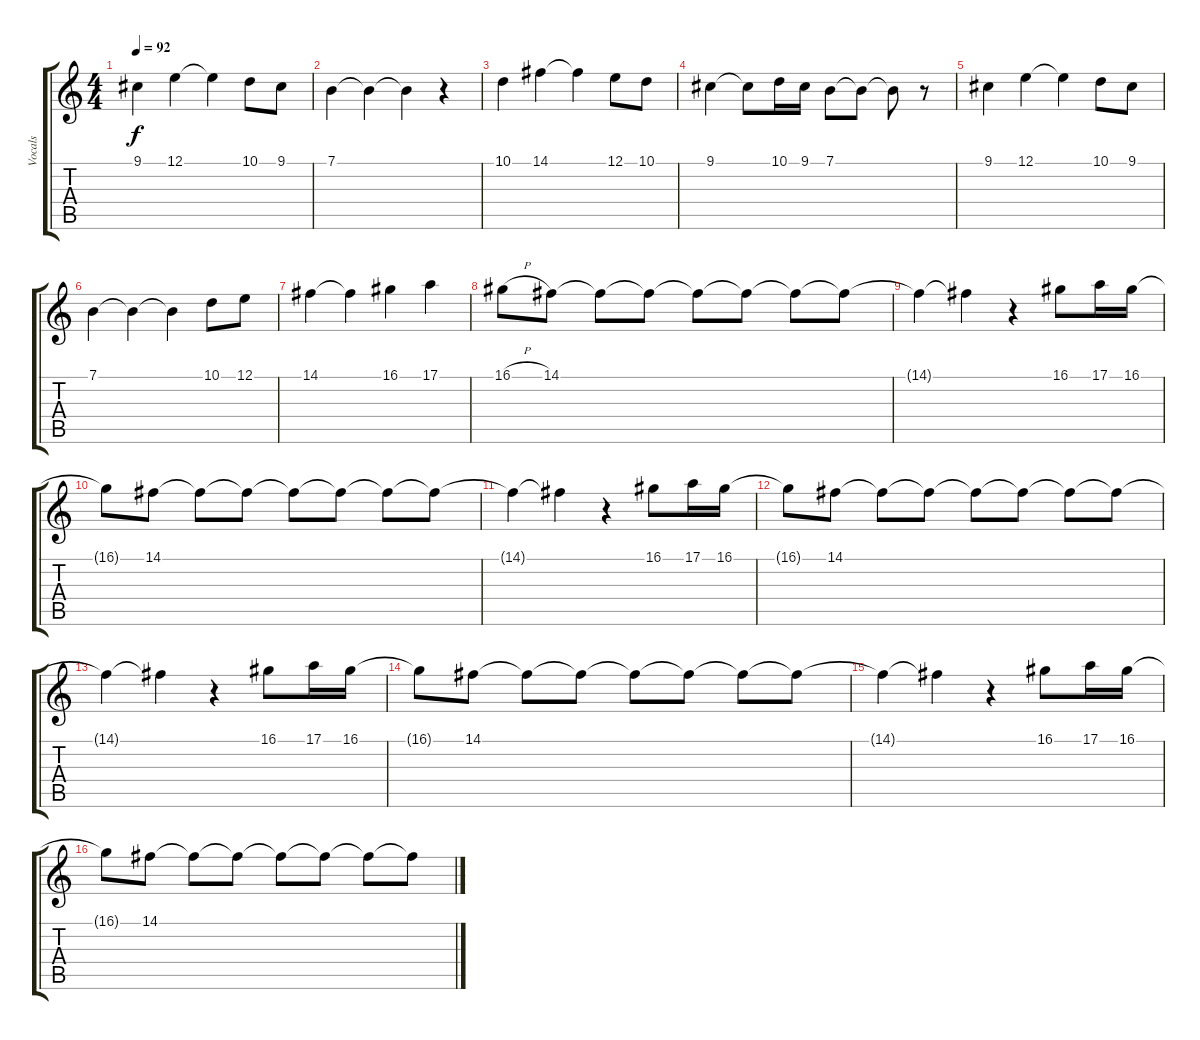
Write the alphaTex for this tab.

\track ("Vocals" "Vocals") {instrument lead2sawtooth}
\staff {score tabs}
\tuning (E4 B3 G3 D3 A2 E2) {hide}
\ts (4 4)
\tempo 92
\clef g2
\ks c
9.1.4{dy f} 12.1.4 12.1{t}.4 10.1.8 9.1.8 |
7.1.4 7.1{t}.4 7.1{t}.4 r.4 |
10.1.4 14.1.4 14.1{t}.4 12.1.8 10.1.8 |
9.1.4 9.1{t}.8 10.1.16 9.1.16 7.1.8 7.1{t}.8 7.1{t}.8 r.8 |
9.1.4 12.1.4 12.1{t}.4 10.1.8 9.1.8 |
7.1.4 7.1{t}.4 7.1{t}.4 10.1.8 12.1.8 |
14.1.4 14.1{t}.4 16.1.4 17.1.4 |
16.1{h}.8 14.1.8 14.1{t}.8 14.1{t}.8 14.1{t}.8 14.1{t}.8 14.1{t}.8 14.1{t}.8 |
14.1{t}.4 14.1{t}.4 r.4 16.1.8 17.1.16 16.1.16 |
16.1{t}.8 14.1.8 14.1{t}.8 14.1{t}.8 14.1{t}.8 14.1{t}.8 14.1{t}.8 14.1{t}.8 |
14.1{t}.4 14.1{t}.4 r.4 16.1.8 17.1.16 16.1.16 |
16.1{t}.8 14.1.8 14.1{t}.8 14.1{t}.8 14.1{t}.8 14.1{t}.8 14.1{t}.8 14.1{t}.8 |
14.1{t}.4 14.1{t}.4 r.4 16.1.8 17.1.16 16.1.16 |
16.1{t}.8 14.1.8 14.1{t}.8 14.1{t}.8 14.1{t}.8 14.1{t}.8 14.1{t}.8 14.1{t}.8 |
14.1{t}.4 14.1{t}.4 r.4 16.1.8 17.1.16 16.1.16 |
16.1{t}.8 14.1.8 14.1{t}.8 14.1{t}.8 14.1{t}.8 14.1{t}.8 14.1{t}.8 14.1{t}.8
